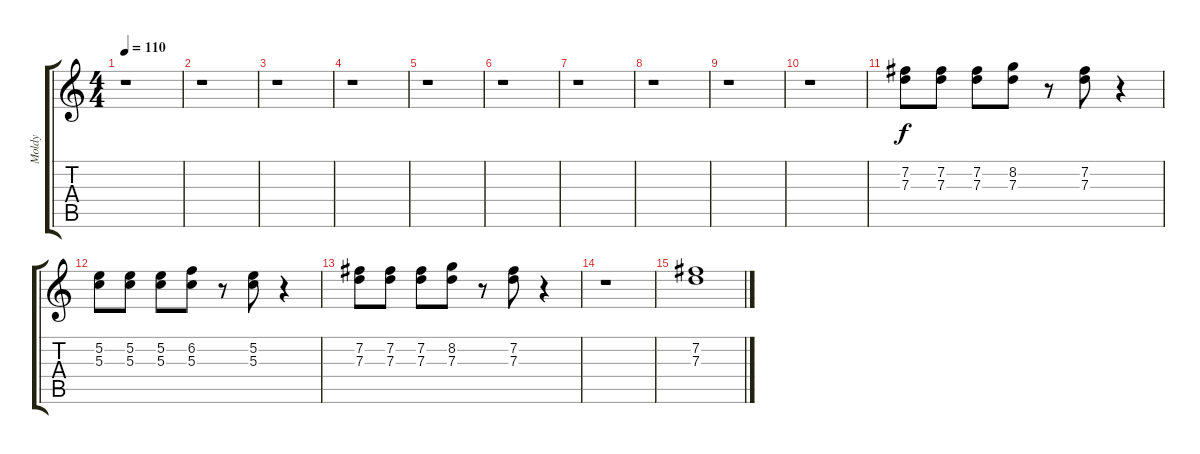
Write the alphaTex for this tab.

\track ("Moldy" "Moldy") {instrument overdrivenguitar}
\staff {score tabs}
\tuning (E4 B3 G3 D3 A2 E2) {hide}
\ts (4 4)
\tempo 110
\clef g2
\ks c
r.1{dy f} |
r.1 |
r.1 |
r.1 |
r.1 |
r.1 |
r.1 |
r.1 |
r.1 |
r.1 |
(7.2 7.3).8 (7.2 7.3).8 (7.2 7.3).8 (8.2 7.3).8 r.8 (7.2 7.3).8 r.4 |
(5.2 5.3).8 (5.2 5.3).8 (5.2 5.3).8 (6.2 5.3).8 r.8 (5.2 5.3).8 r.4 |
(7.2 7.3).8 (7.2 7.3).8 (7.2 7.3).8 (8.2 7.3).8 r.8 (7.2 7.3).8 r.4 |
r.1 |
(7.2 7.3).1
